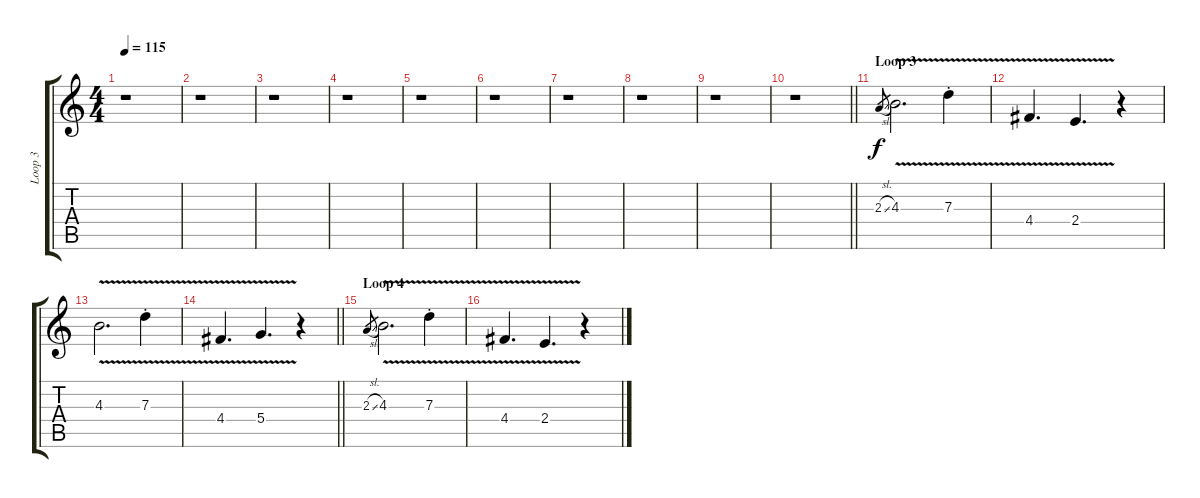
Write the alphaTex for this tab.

\track ("Loop 3" "Loop 3") {instrument electricguitarmuted}
\staff {score tabs}
\tuning (E4 B3 G3 D3 A2 E2) {hide}
\ts (4 4)
\tempo 115
\clef g2
\ks c
r.1{dy f} |
r.1 |
r.1 |
r.1 |
r.1 |
r.1 |
r.1 |
r.1 |
r.1 |
\barLineRight lightlight
r.1 |
\section ("" "Loop 3 ")
2.3{sl}.8{gr} 4.3{v}.2{d instrument overdrivenguitar} 7.3{v st}.4 |
4.4{v}.4{d} 2.4{v}.4{d} r.4 |
4.3{v}.2{d} 7.3{v st}.4 |
\barLineRight lightlight
4.4{v}.4{d} 5.4{v}.4{d} r.4 |
\section ("" "Loop 4")
2.3{sl}.8{gr} 4.3{v}.2{d} 7.3{v st}.4 |
4.4{v}.4{d} 2.4{v}.4{d} r.4
